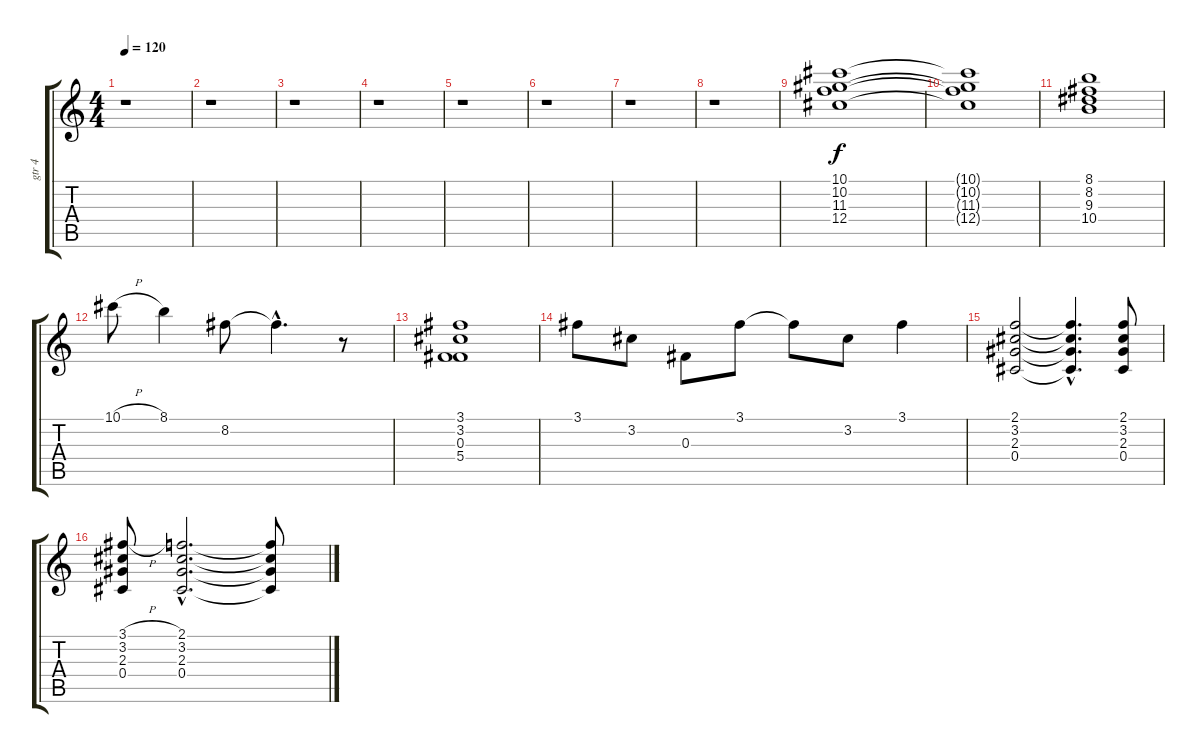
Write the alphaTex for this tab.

\track ("gtr 4" "gtr 4") {instrument electricguitarclean}
\staff {score tabs}
\tuning (Eb4 Bb3 Gb3 Db3 Ab2 Eb2) {hide}
\ts (4 4)
\tempo 120
\clef g2
\ks c
r.1{dy f} |
r.1 |
r.1 |
r.1 |
r.1 |
r.1 |
r.1 |
r.1 |
(10.1 10.2 11.3 12.4).1 |
(10.1{t} 10.2{t} 11.3{t} 12.4{t}).1 |
(8.1 8.2 9.3 10.4).1 |
10.1{h}.8 8.1.4 8.2.8 8.2{hac t}.4{d} r.8 |
(3.1 3.2 0.3 5.4).1 |
3.1.8 3.2.8 0.3.8 3.1.8 3.1{t}.8 3.2.8 3.1.4 |
(2.1 3.2 2.3 0.4).2 (2.1{hac t} 3.2{hac t} 2.3{hac t} 0.4{hac t}).4{d} (2.1 3.2 2.3 0.4).8 |
(3.1{h} 3.2 2.3 0.4).8 (2.1{hac} 3.2{hac} 2.3{hac} 0.4{hac}).2{d} (2.1{t} 3.2{t} 2.3{t} 0.4{t}).8
